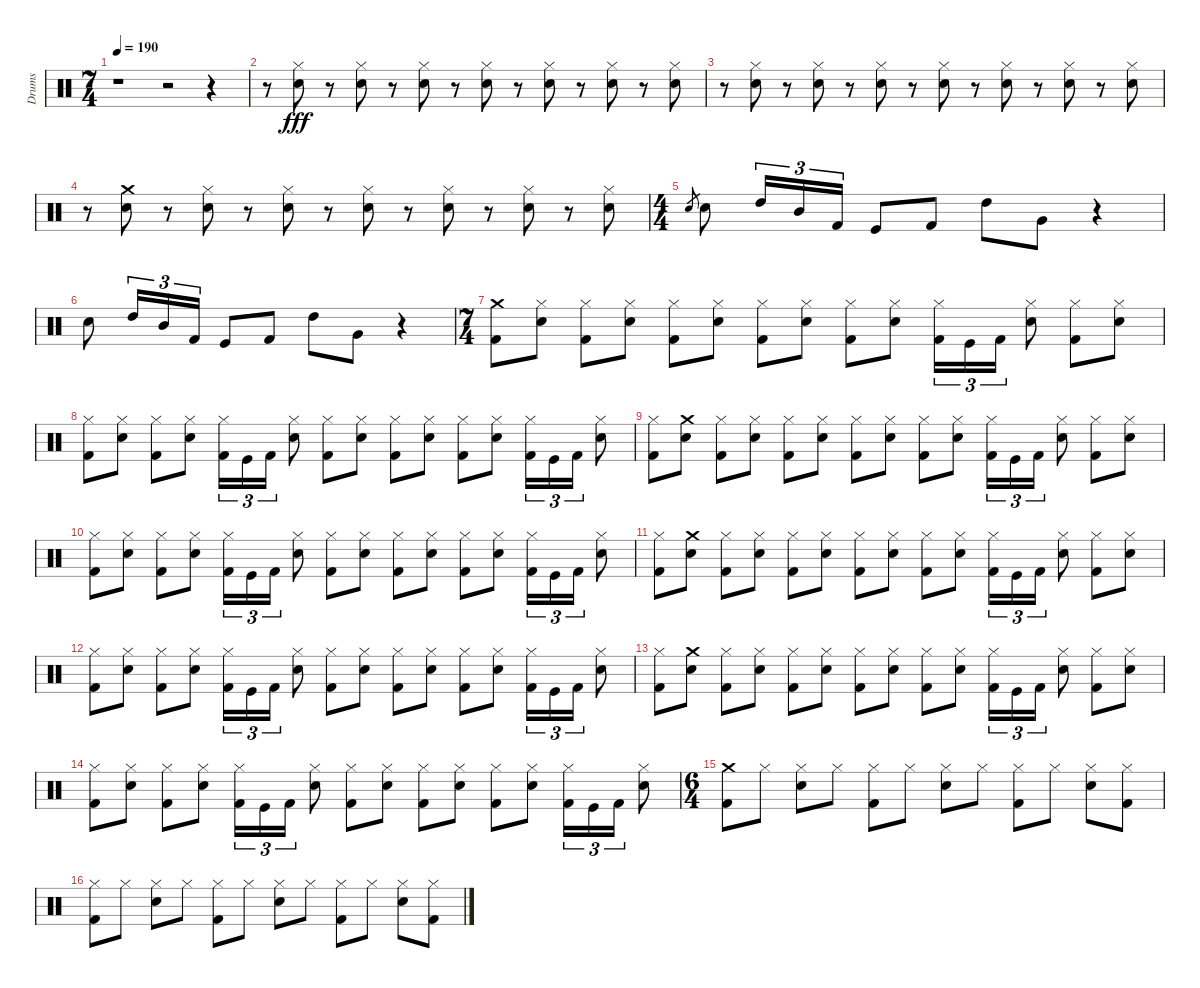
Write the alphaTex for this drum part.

\track ("Drums" "Drums") {instrument percussion}
\staff {score}
\articulation defaults
\ts (7 4)
\tempo 190
\clef neutral
\ks c
r.1{dy f} r.2 r.4 |
r.8 ("Snare (hit) 2" "Hi-Hat (closed)").8{dy fff} r.8 ("Snare (hit) 2" "Hi-Hat (closed)").8 r.8 ("Snare (hit) 2" "Hi-Hat (closed)").8 r.8 ("Snare (hit) 2" "Hi-Hat (closed)").8 r.8 ("Snare (hit) 2" "Hi-Hat (closed)").8 r.8 ("Snare (hit) 2" "Hi-Hat (closed)").8 r.8 ("Snare (hit) 2" "Hi-Hat (closed)").8 |
r.8 ("Snare (hit) 2" "Hi-Hat (closed)").8 r.8 ("Snare (hit) 2" "Hi-Hat (closed)").8 r.8 ("Snare (hit) 2" "Hi-Hat (closed)").8 r.8 ("Snare (hit) 2" "Hi-Hat (closed)").8 r.8 ("Snare (hit) 2" "Hi-Hat (closed)").8 r.8 ("Snare (hit) 2" "Hi-Hat (closed)").8 r.8 ("Snare (hit) 2" "Hi-Hat (closed)").8 |
r.8 ("Crash medium (hit)" "Snare (hit) 2").8 r.8 ("Snare (hit) 2" "Hi-Hat (closed)").8 r.8 ("Snare (hit) 2" "Hi-Hat (closed)").8 r.8 ("Snare (hit) 2" "Hi-Hat (closed)").8 r.8 ("Snare (hit) 2" "Hi-Hat (closed)").8 r.8 ("Snare (hit) 2" "Hi-Hat (closed)").8 r.8 ("Snare (hit) 2" "Hi-Hat (closed)").8 |
\ts (4 4)
"Snare (hit) 2".8{gr} "Snare (hit) 2".8 "High Tom (hit)".16{tu (3 2)} "Mid Tom (hit)".16{tu (3 2)} "Kick (hit) 2".16{tu (3 2)} "Kick (hit)".8 "Kick (hit) 2".8 "High Tom (hit)".8 "Very Low Tom (hit)".8 r.4 |
"Snare (hit) 2".8 "High Tom (hit)".16{tu (3 2)} "Mid Tom (hit)".16{tu (3 2)} "Kick (hit) 2".16{tu (3 2)} "Kick (hit)".8 "Kick (hit) 2".8 "High Tom (hit)".8 "Very Low Tom (hit)".8 r.4 |
\ts (7 4)
("Crash medium (hit)" "Kick (hit) 2").8 ("Snare (hit) 2" "Hi-Hat (closed)").8 ("Hi-Hat (closed)" "Kick (hit) 2").8 ("Snare (hit) 2" "Hi-Hat (closed)").8 ("Hi-Hat (closed)" "Kick (hit) 2").8 ("Snare (hit) 2" "Hi-Hat (closed)").8 ("Hi-Hat (closed)" "Kick (hit) 2").8 ("Snare (hit) 2" "Hi-Hat (closed)").8 ("Hi-Hat (closed)" "Kick (hit) 2").8 ("Snare (hit) 2" "Hi-Hat (closed)").8 ("Hi-Hat (closed)" "Kick (hit) 2").16{tu (3 2)} "Kick (hit)".16{tu (3 2)} "Kick (hit) 2".16{tu (3 2)} ("Snare (hit) 2" "Hi-Hat (closed)").8 ("Hi-Hat (closed)" "Kick (hit) 2").8 ("Snare (hit) 2" "Hi-Hat (closed)").8 |
("Hi-Hat (closed)" "Kick (hit) 2").8 ("Snare (hit) 2" "Hi-Hat (closed)").8 ("Hi-Hat (closed)" "Kick (hit) 2").8 ("Snare (hit) 2" "Hi-Hat (closed)").8 ("Hi-Hat (closed)" "Kick (hit) 2").16{tu (3 2)} "Kick (hit)".16{tu (3 2)} "Kick (hit) 2".16{tu (3 2)} ("Snare (hit) 2" "Hi-Hat (closed)").8 ("Hi-Hat (closed)" "Kick (hit) 2").8 ("Snare (hit) 2" "Hi-Hat (closed)").8 ("Hi-Hat (closed)" "Kick (hit) 2").8 ("Snare (hit) 2" "Hi-Hat (closed)").8 ("Kick (hit) 2" "Hi-Hat (closed)").8 ("Snare (hit) 2" "Hi-Hat (closed)").8 ("Kick (hit) 2" "Hi-Hat (closed)").16{tu (3 2)} "Kick (hit)".16{tu (3 2)} "Kick (hit) 2".16{tu (3 2)} ("Snare (hit) 2" "Hi-Hat (closed)").8 |
("Hi-Hat (closed)" "Kick (hit) 2").8 ("Crash medium (hit)" "Snare (hit) 2").8 ("Hi-Hat (closed)" "Kick (hit) 2").8 ("Snare (hit) 2" "Hi-Hat (closed)").8 ("Hi-Hat (closed)" "Kick (hit) 2").8 ("Snare (hit) 2" "Hi-Hat (closed)").8 ("Hi-Hat (closed)" "Kick (hit) 2").8 ("Snare (hit) 2" "Hi-Hat (closed)").8 ("Hi-Hat (closed)" "Kick (hit) 2").8 ("Snare (hit) 2" "Hi-Hat (closed)").8 ("Hi-Hat (closed)" "Kick (hit) 2").16{tu (3 2)} "Kick (hit)".16{tu (3 2)} "Kick (hit) 2".16{tu (3 2)} ("Snare (hit) 2" "Hi-Hat (closed)").8 ("Hi-Hat (closed)" "Kick (hit) 2").8 ("Snare (hit) 2" "Hi-Hat (closed)").8 |
("Hi-Hat (closed)" "Kick (hit) 2").8 ("Snare (hit) 2" "Hi-Hat (closed)").8 ("Hi-Hat (closed)" "Kick (hit) 2").8 ("Snare (hit) 2" "Hi-Hat (closed)").8 ("Hi-Hat (closed)" "Kick (hit) 2").16{tu (3 2)} "Kick (hit)".16{tu (3 2)} "Kick (hit) 2".16{tu (3 2)} ("Snare (hit) 2" "Hi-Hat (closed)").8 ("Hi-Hat (closed)" "Kick (hit) 2").8 ("Snare (hit) 2" "Hi-Hat (closed)").8 ("Hi-Hat (closed)" "Kick (hit) 2").8 ("Snare (hit) 2" "Hi-Hat (closed)").8 ("Kick (hit) 2" "Hi-Hat (closed)").8 ("Snare (hit) 2" "Hi-Hat (closed)").8 ("Kick (hit) 2" "Hi-Hat (closed)").16{tu (3 2)} "Kick (hit)".16{tu (3 2)} "Kick (hit) 2".16{tu (3 2)} ("Snare (hit) 2" "Hi-Hat (closed)").8 |
("Hi-Hat (closed)" "Kick (hit) 2").8 ("Crash medium (hit)" "Snare (hit) 2").8 ("Hi-Hat (closed)" "Kick (hit) 2").8 ("Snare (hit) 2" "Hi-Hat (closed)").8 ("Hi-Hat (closed)" "Kick (hit) 2").8 ("Snare (hit) 2" "Hi-Hat (closed)").8 ("Hi-Hat (closed)" "Kick (hit) 2").8 ("Snare (hit) 2" "Hi-Hat (closed)").8 ("Hi-Hat (closed)" "Kick (hit) 2").8 ("Snare (hit) 2" "Hi-Hat (closed)").8 ("Hi-Hat (closed)" "Kick (hit) 2").16{tu (3 2)} "Kick (hit)".16{tu (3 2)} "Kick (hit) 2".16{tu (3 2)} ("Snare (hit) 2" "Hi-Hat (closed)").8 ("Hi-Hat (closed)" "Kick (hit) 2").8 ("Snare (hit) 2" "Hi-Hat (closed)").8 |
("Hi-Hat (closed)" "Kick (hit) 2").8 ("Snare (hit) 2" "Hi-Hat (closed)").8 ("Hi-Hat (closed)" "Kick (hit) 2").8 ("Snare (hit) 2" "Hi-Hat (closed)").8 ("Hi-Hat (closed)" "Kick (hit) 2").16{tu (3 2)} "Kick (hit)".16{tu (3 2)} "Kick (hit) 2".16{tu (3 2)} ("Snare (hit) 2" "Hi-Hat (closed)").8 ("Hi-Hat (closed)" "Kick (hit) 2").8 ("Snare (hit) 2" "Hi-Hat (closed)").8 ("Hi-Hat (closed)" "Kick (hit) 2").8 ("Snare (hit) 2" "Hi-Hat (closed)").8 ("Kick (hit) 2" "Hi-Hat (closed)").8 ("Snare (hit) 2" "Hi-Hat (closed)").8 ("Kick (hit) 2" "Hi-Hat (closed)").16{tu (3 2)} "Kick (hit)".16{tu (3 2)} "Kick (hit) 2".16{tu (3 2)} ("Snare (hit) 2" "Hi-Hat (closed)").8 |
("Hi-Hat (closed)" "Kick (hit) 2").8 ("Crash medium (hit)" "Snare (hit) 2").8 ("Hi-Hat (closed)" "Kick (hit) 2").8 ("Snare (hit) 2" "Hi-Hat (closed)").8 ("Hi-Hat (closed)" "Kick (hit) 2").8 ("Snare (hit) 2" "Hi-Hat (closed)").8 ("Hi-Hat (closed)" "Kick (hit) 2").8 ("Snare (hit) 2" "Hi-Hat (closed)").8 ("Hi-Hat (closed)" "Kick (hit) 2").8 ("Snare (hit) 2" "Hi-Hat (closed)").8 ("Hi-Hat (closed)" "Kick (hit) 2").16{tu (3 2)} "Kick (hit)".16{tu (3 2)} "Kick (hit) 2".16{tu (3 2)} ("Snare (hit) 2" "Hi-Hat (closed)").8 ("Hi-Hat (closed)" "Kick (hit) 2").8 ("Snare (hit) 2" "Hi-Hat (closed)").8 |
("Hi-Hat (closed)" "Kick (hit) 2").8 ("Snare (hit) 2" "Hi-Hat (closed)").8 ("Hi-Hat (closed)" "Kick (hit) 2").8 ("Snare (hit) 2" "Hi-Hat (closed)").8 ("Hi-Hat (closed)" "Kick (hit) 2").16{tu (3 2)} "Kick (hit)".16{tu (3 2)} "Kick (hit) 2".16{tu (3 2)} ("Snare (hit) 2" "Hi-Hat (closed)").8 ("Hi-Hat (closed)" "Kick (hit) 2").8 ("Snare (hit) 2" "Hi-Hat (closed)").8 ("Hi-Hat (closed)" "Kick (hit) 2").8 ("Snare (hit) 2" "Hi-Hat (closed)").8 ("Kick (hit) 2" "Hi-Hat (closed)").8 ("Snare (hit) 2" "Hi-Hat (closed)").8 ("Kick (hit) 2" "Hi-Hat (closed)").16{tu (3 2)} "Kick (hit)".16{tu (3 2)} "Kick (hit) 2".16{tu (3 2)} ("Snare (hit) 2" "Hi-Hat (closed)").8 |
\ts (6 4)
("Kick (hit) 2" "Crash medium (hit)").8 "Hi-Hat (closed)".8 ("Snare (hit) 2" "Hi-Hat (closed)").8 "Hi-Hat (closed)".8 ("Kick (hit) 2" "Hi-Hat (closed)").8 "Hi-Hat (closed)".8 ("Snare (hit) 2" "Hi-Hat (closed)").8 "Hi-Hat (closed)".8 ("Kick (hit) 2" "Hi-Hat (closed)").8 "Hi-Hat (closed)".8 ("Snare (hit) 2" "Hi-Hat (closed)").8 ("Kick (hit) 2" "Hi-Hat (closed)").8 |
("Hi-Hat (closed)" "Kick (hit) 2").8 "Hi-Hat (closed)".8 ("Snare (hit) 2" "Hi-Hat (closed)").8 "Hi-Hat (closed)".8 ("Kick (hit) 2" "Hi-Hat (closed)").8 "Hi-Hat (closed)".8 ("Snare (hit) 2" "Hi-Hat (closed)").8 "Hi-Hat (closed)".8 ("Kick (hit) 2" "Hi-Hat (closed)").8 "Hi-Hat (closed)".8 ("Snare (hit) 2" "Hi-Hat (closed)").8 ("Kick (hit) 2" "Hi-Hat (closed)").8
